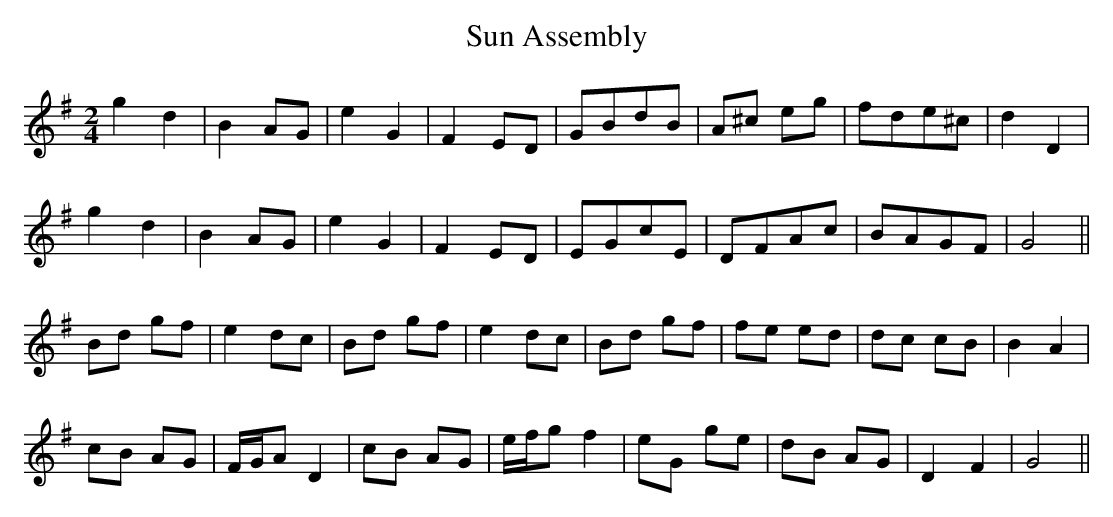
X:1
T:Sun Assembly
M:2/4
L:1/8
K:G
g2d2 | B2AG | e2G2 | F2 ED | GBdB | A^c eg | fde^c | d2 D2 |!
g2d2 | B2AG | e2G2 | F2 ED | EGcE | DFAc | BAGF | G4 ||!
Bd gf | e2 dc | Bd gf | e2 dc | Bd gf | fe ed |dc cB | B2 A2 |!
cB AG | F/G/A D2 | cB AG |e/f/g f2 | eG ge | dB AG | D2 F2 | G4 ||
